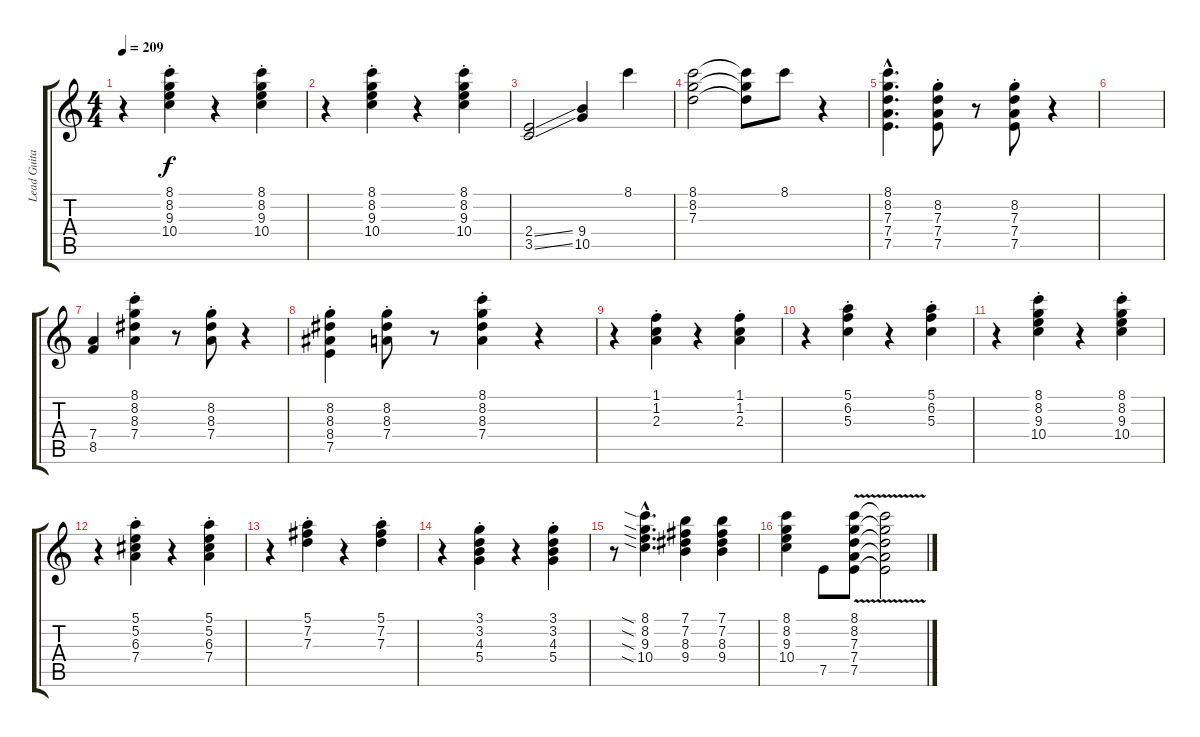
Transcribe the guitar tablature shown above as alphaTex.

\track ("Lead Guitar" "Lead Guita") {instrument electricguitarjazz}
\staff {score tabs}
\tuning (E4 B3 G3 D3 A2 E2) {hide}
\ts (4 4)
\tempo 209
\clef g2
\ks c
r.4{dy f} (8.1{st} 8.2{st} 9.3{st} 10.4{st}).4 r.4 (8.1{st} 8.2{st} 9.3{st} 10.4{st}).4 |
r.4 (8.1{st} 8.2{st} 9.3{st} 10.4{st}).4 r.4 (8.1{st} 8.2{st} 9.3{st} 10.4{st}).4 |
(2.4{ss} 3.5{ss}).2 (9.4 10.5).4 8.1.4 |
(8.1 8.2 7.3).2 (8.1{t} 8.2{t} 7.3{t}).8 8.1.8 r.4 |
(8.1{hac} 8.2{hac} 7.3{hac} 7.4{hac} 7.5{hac}).4{d} (8.2{st} 7.3{st} 7.4{st} 7.5{st}).8 r.8 (8.2{st} 7.3{st} 7.4{st} 7.5{st}).8 r.4 |
|
(7.4 8.5).4 (8.1{st} 8.2{st} 8.3{st} 7.4{st}).4 r.8 (8.2{st} 8.3{st} 7.4{st}).8 r.4 |
(8.2{st} 8.3{st} 8.4{st} 7.5{st}).4 (8.2{st} 8.3{st} 7.4{st}).8 r.8 (8.1{st} 8.2{st} 8.3{st} 7.4{st}).4 r.4 |
r.4 (1.1{st} 1.2{st} 2.3{st}).4 r.4 (1.1{st} 1.2{st} 2.3{st}).4 |
r.4 (5.1{st} 6.2{st} 5.3{st}).4 r.4 (5.1{st} 6.2{st} 5.3{st}).4 |
r.4 (8.1{st} 8.2{st} 9.3{st} 10.4{st}).4 r.4 (8.1{st} 8.2{st} 9.3{st} 10.4{st}).4 |
r.4 (5.1{st} 5.2{st} 6.3{st} 7.4{st}).4 r.4 (5.1{st} 5.2{st} 6.3{st} 7.4{st}).4 |
r.4 (5.1{st} 7.2{st} 7.3{st}).4 r.4 (5.1{st} 7.2{st} 7.3{st}).4 |
r.4 (3.1{st} 3.2{st} 4.3{st} 5.4{st}).4 r.4 (3.1{st} 3.2{st} 4.3{st} 5.4{st}).4 |
r.8 (8.1{sia hac} 8.2{sia hac} 9.3{sia hac} 10.4{sia hac}).4{d} (7.1 7.2 8.3 9.4).4 (7.1 7.2 8.3 9.4).4 |
(8.1 8.2 9.3 10.4).4 7.5.8 (8.1{v} 8.2{v} 7.3{v} 7.4{v} 7.5{v}).8 (8.1{t} 8.2{t} 7.3{t} 7.4{t} 7.5{t}).2
